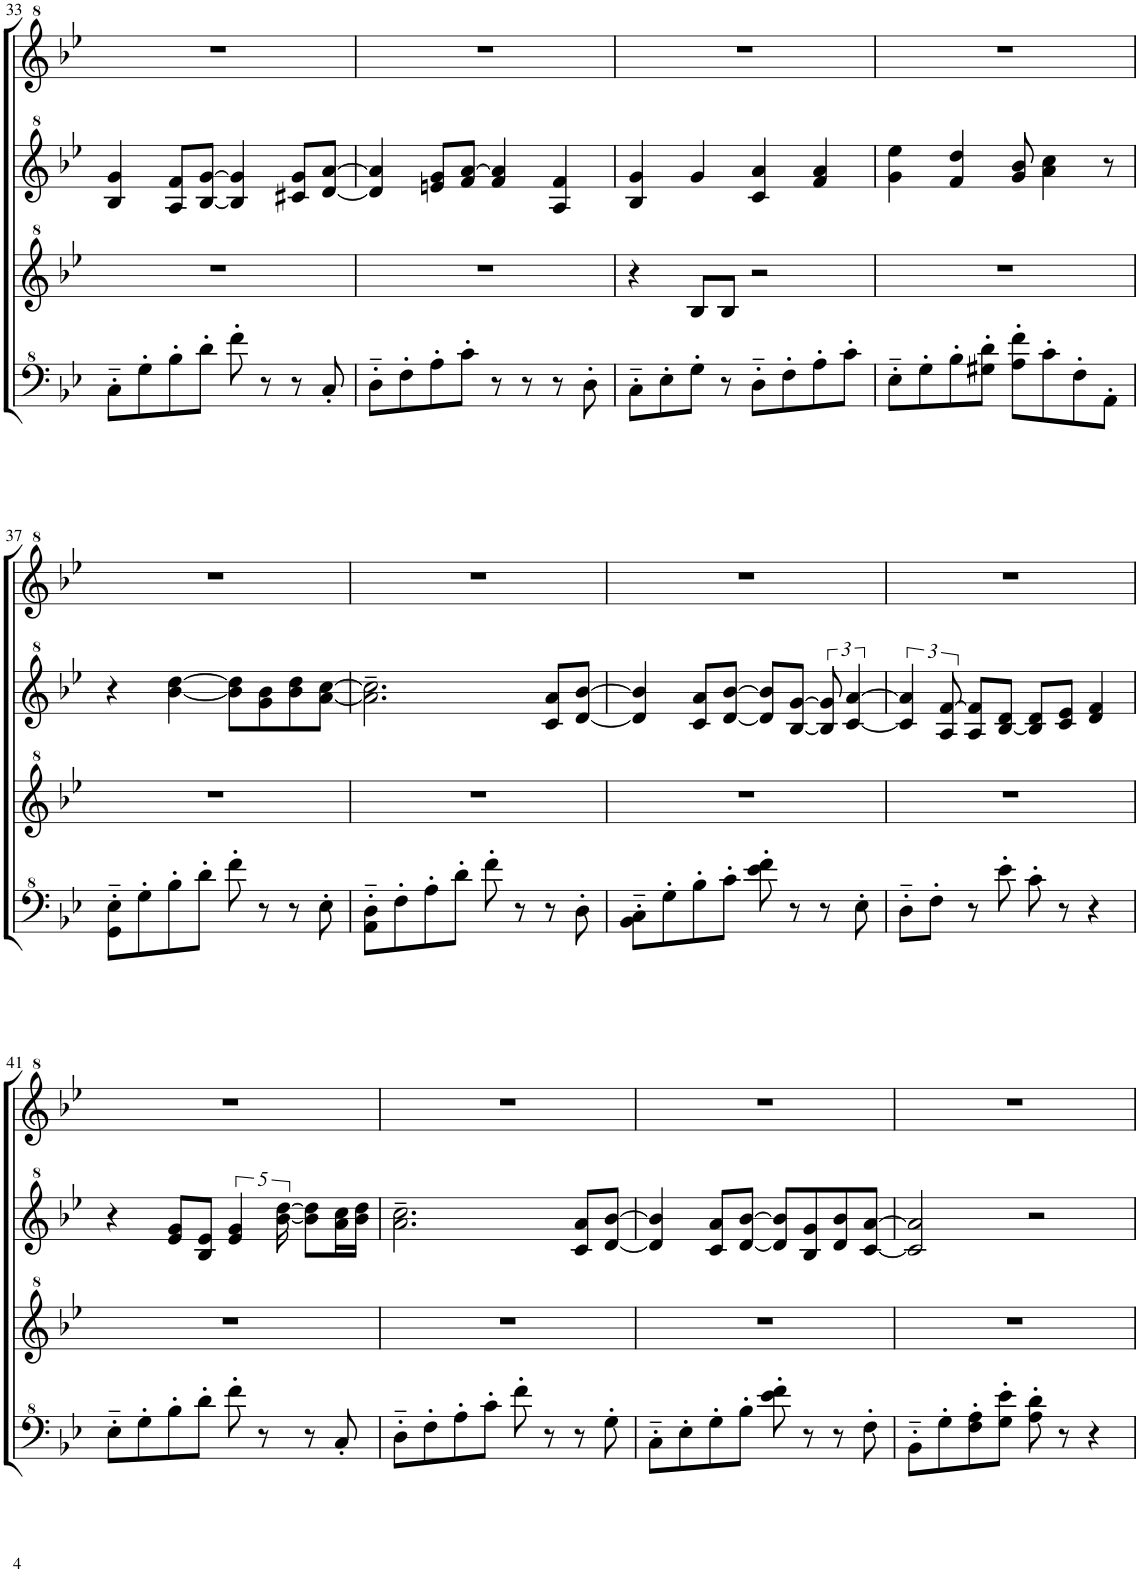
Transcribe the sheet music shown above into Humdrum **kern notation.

**kern	**kern	**kern	**kern
*part1	*part1	*part1	*part1
*staff4	*staff3	*staff2	*staff1
*I"Model III	*	*	*
!!LO:PB:g=z
*clefF^4	*clefG^2	*clefG^2	*clefG^2
*k[b-e-]	*k[b-e-]	*k[b-e-]	*k[b-e-]
*M4/4	*M4/4	*M4/4	*M4/4
=33	=33	=33	=33
8c'~\L	1r	4b-/ 4gg/	1r
8g'\	.	.	.
8b-'\	.	8a/ 8ff/L	.
8dd'\J	.	[8b-/ [8gg/J	.
8ff'\	.	4b-/] 4gg/]	.
8r	.	.	.
8r	.	8cc#X/ 8gg/L	.
8c'/	.	[8dd/ [8aa/J	.
=34	=34	=34	=34
8d'~\L	1r	4dd/] 4aa/]	1r
8f'\	.	.	.
8a'\	.	8een/ 8gg/L	.
8cc'\J	.	8ff/ [8aa/J	.
8r	.	4ff/ 4aa/]	.
8r	.	.	.
8r	.	4a/ 4ff/	.
8d'\	.	.	.
=35	=35	=35	=35
8c'~\L	4r	4b-/ 4gg/	1r
8e-'\	.	.	.
8g'\J	8b-/L	4gg/	.
8r	8b-/J	.	.
8d'~\L	2r	4cc/ 4aa/	.
8f'\	.	.	.
8a'\	.	4ff/ 4aa/	.
8cc'\J	.	.	.
=36	=36	=36	=36
8e-'~\L	1r	4gg\ 4eee-\	1r
8g'\	.	.	.
8b-'\	.	4ff/ 4ddd/	.
8g#X\' 8dd\'J	.	.	.
8a\' 8ff\'L	.	8gg/ 8bb-/	.
8cc'\	.	4aa\ 4ccc\	.
8f'\	.	.	.
8A'\J	.	8r	.
!!LO:LB:g=z
=37	=37	=37	=37
8G\'~ 8e-\'~L	1r	4r	1r
8g'\	.	.	.
8b-'\	.	[4bb-\ [4ddd\	.
8dd'\J	.	.	.
8ff'\	.	8bb-\] 8ddd\]L	.
8r	.	8gg\ 8bb-\	.
8r	.	8bb-\ 8ddd\	.
8e-'\	.	[8aa\ [8ccc\J	.
=38	=38	=38	=38
8A\'~ 8d\'~L	1r	2.aa\]~ 2.ccc\]~	1r
8f'\	.	.	.
8a'\	.	.	.
8dd'\J	.	.	.
8ff'\	.	.	.
8r	.	.	.
8r	.	8cc/ 8aa/L	.
8d'\	.	[8dd/ [8bb-/J	.
=39	=39	=39	=39
8B-\'~ 8c\'~L	1r	4dd/] 4bb-/]	1r
8g'\	.	.	.
8b-'\	.	8cc/ 8aa/L	.
8cc'\J	.	[8dd/ [8bb-/J	.
8ee-\' 8ff\'	.	8dd/] 8bb-/]L	.
8r	.	[8b-/ [8gg/J	.
8r	.	12b-/] 12gg/]	.
.	.	[6cc/ [6aa/	.
8e-'\	.	.	.
=40	=40	=40	=40
8d'~\L	1r	6cc/] 6aa/]	1r
8f'\J	.	.	.
.	.	12a/ [12ff/	.
8r	.	8a/ 8ff/]L	.
8ee-'\	.	[8b-/ 8dd/J	.
8cc'\	.	8b-/] 8dd/L	.
8r	.	8cc/ 8ee-/J	.
4r	.	4dd/ 4ff/	.
!!LO:LB:g=z
=41	=41	=41	=41
8e-'~\L	1r	4r	1r
8g'\	.	.	.
8b-'\	.	8ee-/ 8gg/L	.
8dd'\J	.	8b-/ 8ee-/J	.
8ff'\	.	5ee-/ 5gg/	.
8r	.	.	.
.	.	[20bb-\ [20ddd\	.
8r	.	8bb-\] 8ddd\]L	.
8c'/	.	16aa\ 16ccc\L	.
.	.	16bb-\ 16ddd\JJ	.
=42	=42	=42	=42
8d'~\L	1r	2.aa\~ 2.ccc\~	1r
8f'\	.	.	.
8a'\	.	.	.
8cc'\J	.	.	.
8ff'\	.	.	.
8r	.	.	.
8r	.	8cc/ 8aa/L	.
8g'\	.	[8dd/ [8bb-/J	.
=43	=43	=43	=43
8c'~\L	1r	4dd/] 4bb-/]	1r
8e-'\	.	.	.
8g'\	.	8cc/ 8aa/L	.
8b-'\J	.	[8dd/ [8bb-/J	.
8ee-\' 8ff\'	.	8dd/] 8bb-/]L	.
8r	.	8b-/ 8gg/	.
8r	.	8dd/ 8bb-/	.
8f'\	.	[8cc/ [8aa/J	.
=44	=44	=44	=44
8B-'~\L	1r	2cc/] 2aa/]	1r
8g'\	.	.	.
8f\' 8a\'	.	.	.
8g\' 8ee-\'J	.	.	.
8a\' 8dd\'	.	2r	.
8r	.	.	.
4r	.	.	.
=	=	=	=
*-	*-	*-	*-
